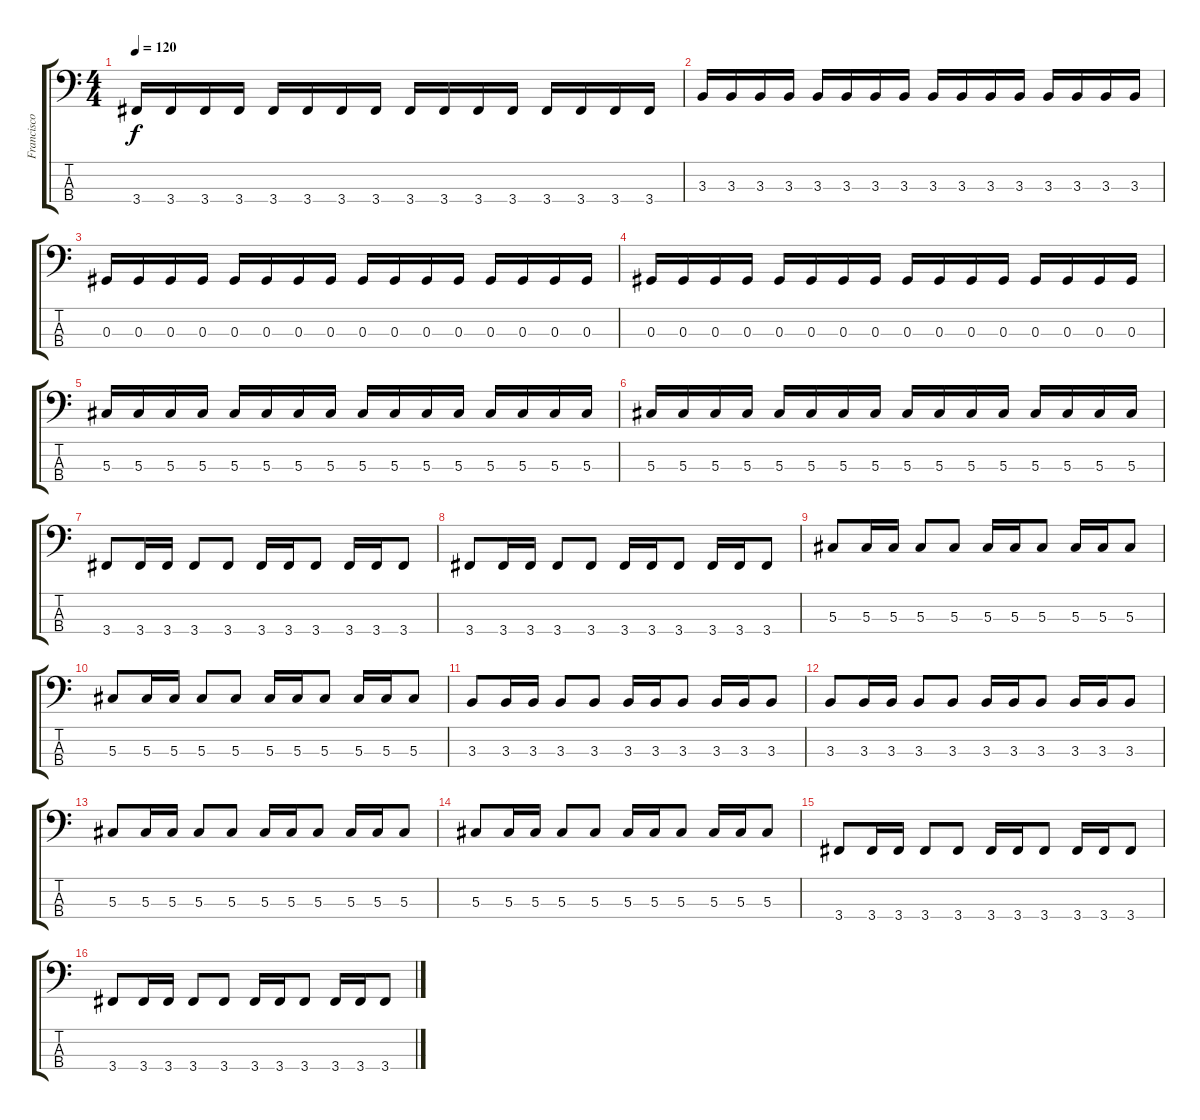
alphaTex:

\track ("Francisco Fidalgo" "Francisco ") {instrument electricbasspick}
\staff {score tabs}
\tuning (Gb2 Db2 Ab1 Eb1) {hide}
\ts (4 4)
\tempo 120
\clef f4
\ks c
3.4.16{dy f} 3.4.16 3.4.16 3.4.16 3.4.16 3.4.16 3.4.16 3.4.16 3.4.16 3.4.16 3.4.16 3.4.16 3.4.16 3.4.16 3.4.16 3.4.16 |
3.3.16 3.3.16 3.3.16 3.3.16 3.3.16 3.3.16 3.3.16 3.3.16 3.3.16 3.3.16 3.3.16 3.3.16 3.3.16 3.3.16 3.3.16 3.3.16 |
0.3.16 0.3.16 0.3.16 0.3.16 0.3.16 0.3.16 0.3.16 0.3.16 0.3.16 0.3.16 0.3.16 0.3.16 0.3.16 0.3.16 0.3.16 0.3.16 |
0.3.16 0.3.16 0.3.16 0.3.16 0.3.16 0.3.16 0.3.16 0.3.16 0.3.16 0.3.16 0.3.16 0.3.16 0.3.16 0.3.16 0.3.16 0.3.16 |
5.3.16 5.3.16 5.3.16 5.3.16 5.3.16 5.3.16 5.3.16 5.3.16 5.3.16 5.3.16 5.3.16 5.3.16 5.3.16 5.3.16 5.3.16 5.3.16 |
5.3.16 5.3.16 5.3.16 5.3.16 5.3.16 5.3.16 5.3.16 5.3.16 5.3.16 5.3.16 5.3.16 5.3.16 5.3.16 5.3.16 5.3.16 5.3.16 |
3.4.8 3.4.16 3.4.16 3.4.8 3.4.8 3.4.16 3.4.16 3.4.8 3.4.16 3.4.16 3.4.8 |
3.4.8 3.4.16 3.4.16 3.4.8 3.4.8 3.4.16 3.4.16 3.4.8 3.4.16 3.4.16 3.4.8 |
5.3.8 5.3.16 5.3.16 5.3.8 5.3.8 5.3.16 5.3.16 5.3.8 5.3.16 5.3.16 5.3.8 |
5.3.8 5.3.16 5.3.16 5.3.8 5.3.8 5.3.16 5.3.16 5.3.8 5.3.16 5.3.16 5.3.8 |
3.3.8 3.3.16 3.3.16 3.3.8 3.3.8 3.3.16 3.3.16 3.3.8 3.3.16 3.3.16 3.3.8 |
3.3.8 3.3.16 3.3.16 3.3.8 3.3.8 3.3.16 3.3.16 3.3.8 3.3.16 3.3.16 3.3.8 |
5.3.8 5.3.16 5.3.16 5.3.8 5.3.8 5.3.16 5.3.16 5.3.8 5.3.16 5.3.16 5.3.8 |
5.3.8 5.3.16 5.3.16 5.3.8 5.3.8 5.3.16 5.3.16 5.3.8 5.3.16 5.3.16 5.3.8 |
3.4.8 3.4.16 3.4.16 3.4.8 3.4.8 3.4.16 3.4.16 3.4.8 3.4.16 3.4.16 3.4.8 |
3.4.8 3.4.16 3.4.16 3.4.8 3.4.8 3.4.16 3.4.16 3.4.8 3.4.16 3.4.16 3.4.8
